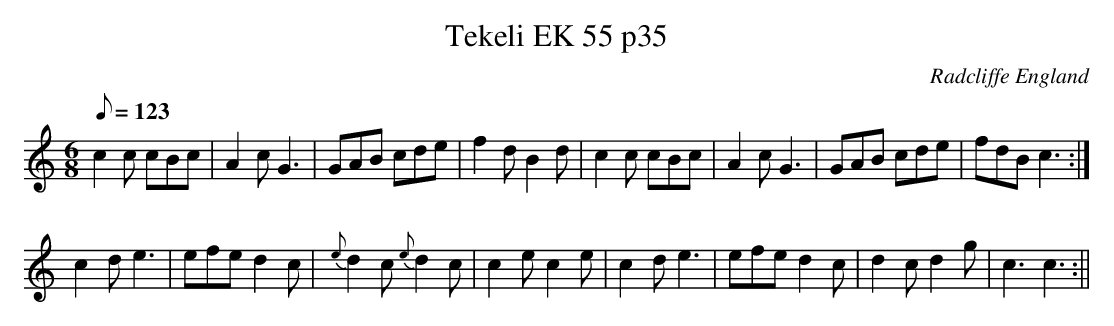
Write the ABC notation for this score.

X:1
T:Tekeli EK 55 p35
M:6/8
L:1/8
Q:123
O:Radcliffe England
K:C
c2 c cBc|A2 c G3|GAB cde|f2 d B2 d|c2 c cBc|A2 c G3|GAB cde|fdB c3  :|!
c2 d e3|efe d2 c|{e} d2 c {e} d2 c|c2 e c2 e|c2 d e3|efe d2 c|d2 c d2 g|c3
c3:||
